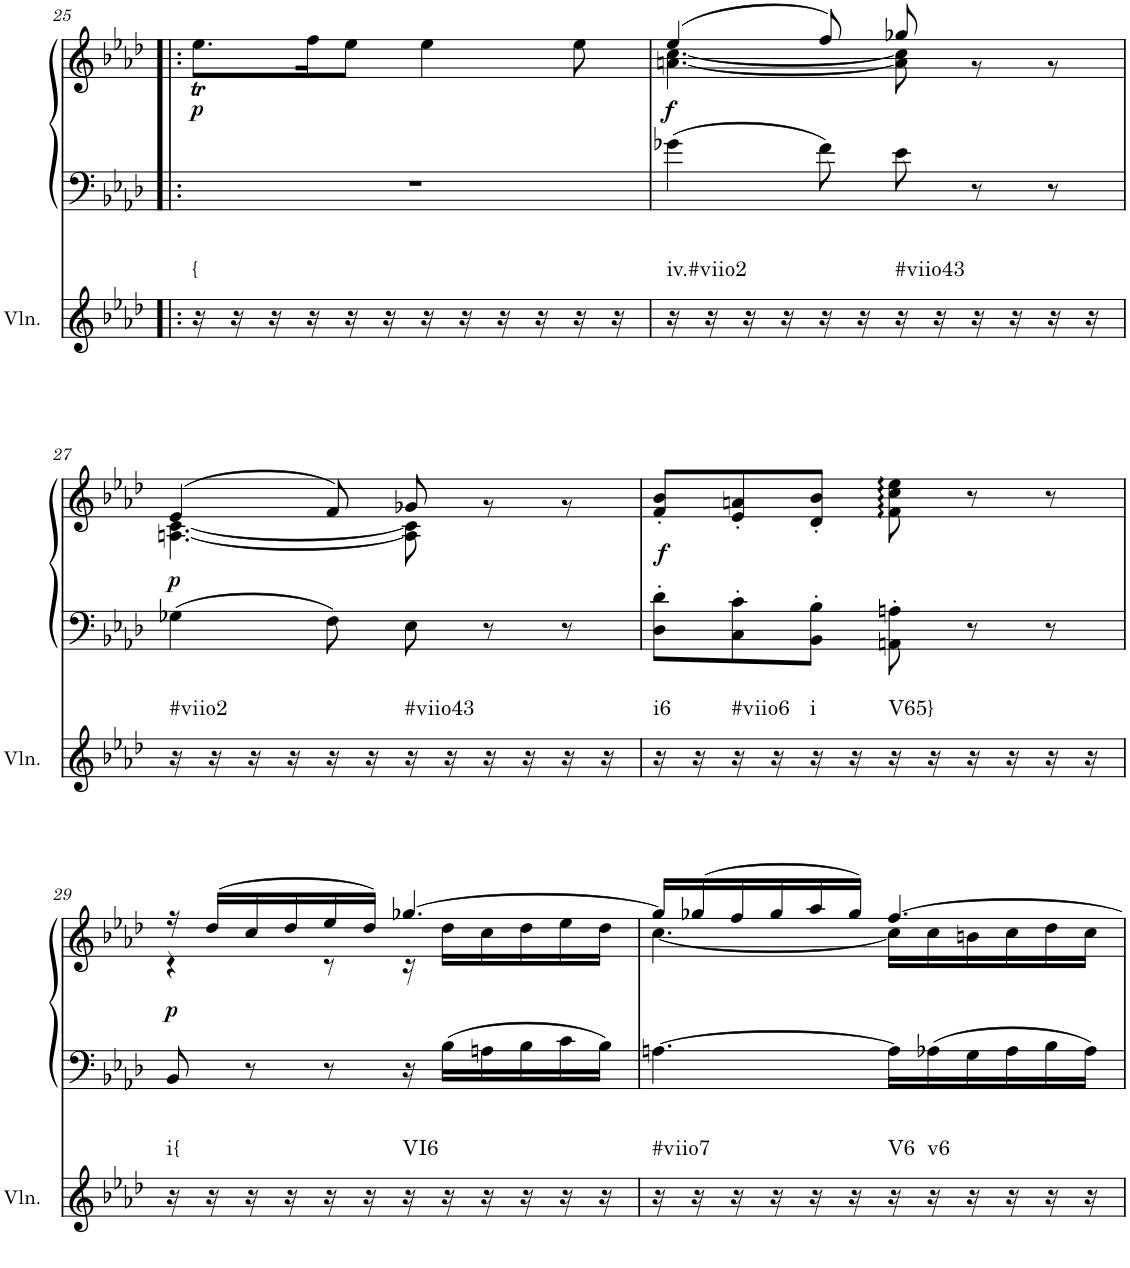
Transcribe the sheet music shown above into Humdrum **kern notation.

**kern	**harte	**kern	**kern	**dynam
*part2	*part2	*part1	*part1	*part1
*staff3	*	*staff2	*staff1	*staff1/2
*I"Violin	*	*I"Klavier linke Hand	*	*
*I'Vln.	*	*	*	*
!!LO:PB:g=z
*clefG2	*	*clefF4	*clefF4	*
*k[b-e-a-d-]	*	*k[b-e-a-d-]	*k[b-e-a-d-]	*
*M6/8	*	*M6/8	*M6/8	*
=25!|:	=25!|:	=25!|:	=25!|:	=25!|:
*	*	*	*^	*
!	!LO:H:kt={	!	!	!	!LO:DY:b
16r	N	2.r	2.ryy	8.ee-T\L	p
16r	.	.	.	.	.
16r	.	.	.	.	.
16r	.	.	.	16ff\K	.
16r	.	.	.	8ee-\J	.
16r	.	.	.	.	.
16r	.	.	.	4ee-\	.
16r	.	.	.	.	.
16r	.	.	.	.	.
16r	.	.	.	.	.
16r	.	.	.	8ee-\	.
16r	.	.	.	.	.
=26	=26	=26	=26	=26	=26
!	!LO:H:kt=iv.#viio2	!	!	!	!LO:DY:b
16r	N	4g-X\	(4ee-/	[4.an\ [4.cc\	f
16r	.	.	.	.	.
16r	.	.	.	.	.
16r	.	.	.	.	.
16r	.	8f\	8ff/)	.	.
16r	.	.	.	.	.
!	!LO:H:kt=#viio43	!	!	!	!
16r	N	8e-\	8gg-X/	8a\] 8cc\]	.
16r	.	.	.	.	.
16r	.	8r	8ryy	8r	.
16r	.	.	.	.	.
16r	.	8r	8ryy	8r	.
16r	.	.	.	.	.
!!LO:LB:g=z	!!
=27	=27	=27	=27	=27	=27
!	!LO:H:kt=#viio2	!	!	!	!LO:DY:b
16r	N	4G-X\	(4e-/	[4.An\ [4.c\	p
16r	.	.	.	.	.
16r	.	.	.	.	.
16r	.	.	.	.	.
16r	.	8F\	8f/)	.	.
16r	.	.	.	.	.
!	!LO:H:kt=#viio43	!	!	!	!
16r	N	8E-\	8g-X/	8A\] 8c\]	.
16r	.	.	.	.	.
16r	.	8r	8ryy	8r	.
16r	.	.	.	.	.
16r	.	8r	8ryy	8r	.
16r	.	.	.	.	.
*	*	*	*v	*v	*
=28	=28	=28	=28	=28
!	!LO:H:kt=i6	!	!	!LO:DY:b
16r	N	8D-\' 8d-\'L	8f/' 8b-/'L	f
16r	.	.	.	.
!	!LO:H:kt=#viio6	!	!	!
16r	N	8C\' 8c\'	8e-/' 8an/'	.
16r	.	.	.	.
!	!LO:H:kt=i	!	!	!
16r	N	8BB-\' 8B-\'J	8d-/' 8b-/'J	.
16r	.	.	.	.
!	!LO:H:kt=V65}	!	!	!
16r	N	8AAn\' 8An\'	8f\: 8cc\: 8ee-\:	.
16r	.	.	.	.
16r	.	8r	8r	.
16r	.	.	.	.
16r	.	8r	8r	.
16r	.	.	.	.
!!LO:LB:g=z
=29	=29	=29	=29	=29
*	*	*	*^	*
!	!LO:H:kt=i{	!	!	!	!LO:DY:b
16r	N	8BB-/	16r	4r	p
16r	.	.	(16dd-/LL	.	.
16r	.	8r	16cc/	.	.
16r	.	.	16dd-/	.	.
16r	.	8r	16ee-/	8r	.
16r	.	.	16dd-/JJ)	.	.
!	!LO:H:kt=VI6	!	!	!	!
16r	N	16r	[4.gg-X/	16r	.
16r	.	16B-\LL	.	16dd-\LL	.
16r	.	16An\	.	16cc\	.
16r	.	16B-\	.	16dd-\	.
16r	.	16c\	.	16ee-\	.
16r	.	16B-\JJ	.	16dd-\JJ	.
=30	=30	=30	=30	=30	=30
!	!LO:H:kt=#viio7	!	!	!	!
16r	N	[4.An\	16gg-/LL]	[4.cc\	.
16r	.	.	(16gg-X/	.	.
16r	.	.	16ff/	.	.
16r	.	.	16gg-/	.	.
16r	.	.	16aa-/	.	.
16r	.	.	16gg-/JJ)	.	.
!	!LO:H:kt=V6	!	!	!	!
16r	N	16A\LL]	[4.ff/	16cc\LL]	.
!	!LO:H:kt=v6	!	!	!	!
16r	N	16A-X\	.	16cc\	.
16r	.	16G\	.	16bn\	.
16r	.	16A-\	.	16cc\	.
16r	.	16B-\	.	16dd-\	.
16r	.	16A-\JJ	.	16cc\JJ	.
*	*	*	*v	*v	*
=	=	=	=	=
*-	*-	*-	*-	*-
